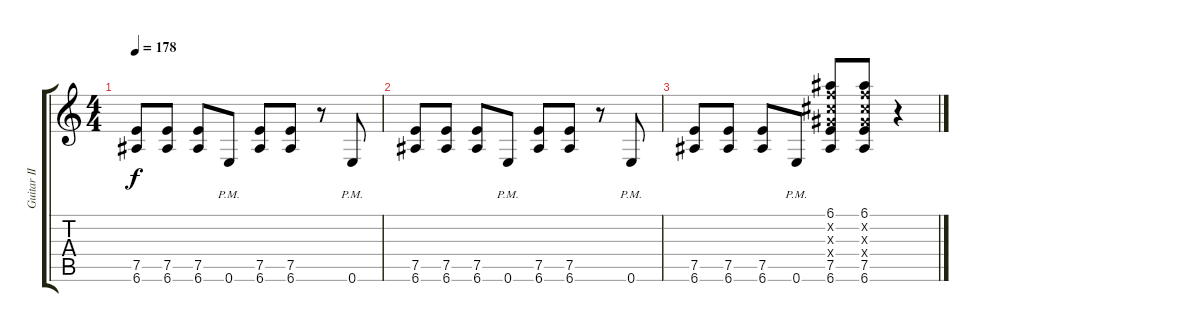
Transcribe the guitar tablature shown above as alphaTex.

\track ("Guitar II" "Guitar II") {instrument overdrivenguitar}
\staff {score tabs}
\tuning (E4 B3 G3 D3 A2 E2) {hide}
\ts (4 4)
\tempo 178
\clef g2
\ks c
(7.5 6.6).8{dy f} (7.5 6.6).8 (7.5 6.6).8 0.6{pm}.8 (7.5 6.6).8 (7.5 6.6).8 r.8 0.6{pm}.8 |
(7.5 6.6).8 (7.5 6.6).8 (7.5 6.6).8 0.6{pm}.8 (7.5 6.6).8 (7.5 6.6).8 r.8 0.6{pm}.8 |
(7.5 6.6).8 (7.5 6.6).8 (7.5 6.6).8 0.6{pm}.8 (6.1 6.2{x} 6.3{x} 6.4{x} 7.5 6.6).8 (6.1 6.2{x} 6.3{x} 6.4{x} 7.5 6.6).8 r.4
